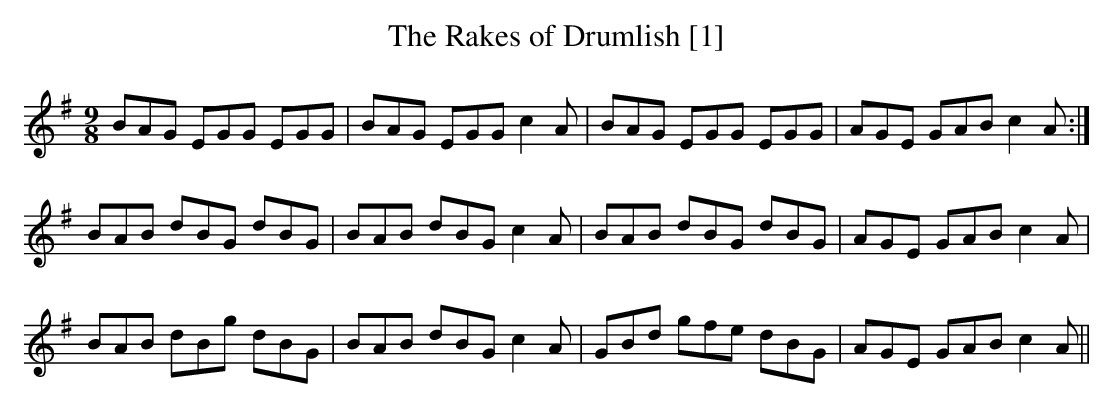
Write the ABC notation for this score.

X:1
T:Rakes of Drumlish [1], The
M:9/8
L:1/8
K:G
BAG EGG EGG|BAG EGG c2A|BAG EGG EGG|AGE GAB c2A:|
BAB dBG dBG|BAB dBG c2A|BAB dBG dBG|AGE GAB c2A|
BAB dBg dBG|BAB dBG c2A|GBd gfe dBG|AGE GAB c2A||
